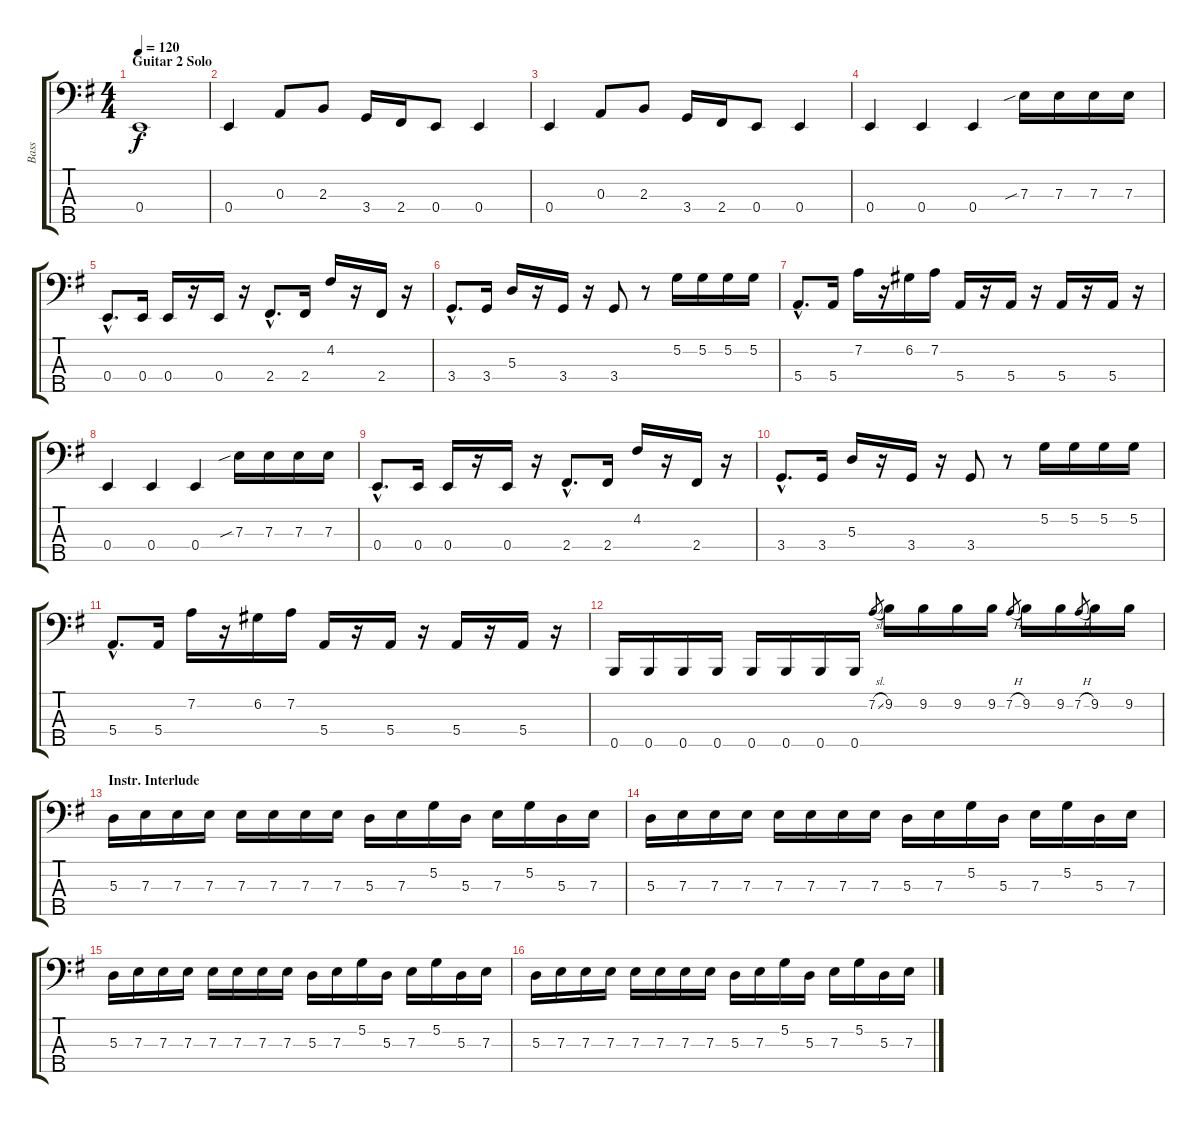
\track ("Bass" "Bass") {instrument electricbassfinger}
\staff {score tabs}
\tuning (G2 D2 A1 E1 B0) {hide}
\ts (4 4)
\section ("" "Guitar 2 Solo")
\tempo 120
\clef f4
\ks eminor
0.4.1{dy f} |
0.4.4 0.3.8 2.3.8 3.4.16 2.4.16 0.4.8 0.4.4 |
0.4.4 0.3.8 2.3.8 3.4.16 2.4.16 0.4.8 0.4.4 |
0.4.4 0.4.4 0.4.4 7.3{sib}.16 7.3.16 7.3.16 7.3.16 |
0.4{hac}.8{d} 0.4.16 0.4.16 r.16 0.4.16 r.16 2.4{hac}.8{d} 2.4.16 4.2.16 r.16 2.4.16 r.16 |
3.4{hac}.8{d} 3.4.16 5.3.16 r.16 3.4.16 r.16 3.4.8 r.8 5.2.16 5.2.16 5.2.16 5.2.16 |
5.4{hac}.8{d} 5.4.16 7.2.16 r.16 6.2.16 7.2.16 5.4.16 r.16 5.4.16 r.16 5.4.16 r.16 5.4.16 r.16 |
0.4.4 0.4.4 0.4.4 7.3{sib}.16 7.3.16 7.3.16 7.3.16 |
0.4{hac}.8{d} 0.4.16 0.4.16 r.16 0.4.16 r.16 2.4{hac}.8{d} 2.4.16 4.2.16 r.16 2.4.16 r.16 |
3.4{hac}.8{d} 3.4.16 5.3.16 r.16 3.4.16 r.16 3.4.8 r.8 5.2.16 5.2.16 5.2.16 5.2.16 |
5.4{hac}.8{d} 5.4.16 7.2.16 r.16 6.2.16 7.2.16 5.4.16 r.16 5.4.16 r.16 5.4.16 r.16 5.4.16 r.16 |
0.5.16 0.5.16 0.5.16 0.5.16 0.5.16 0.5.16 0.5.16 0.5.16 7.2{sl}.8{gr} 9.2.16 9.2.16 9.2.16 9.2.16 7.2{h}.8{gr} 9.2.16 9.2.16 7.2{h}.8{gr} 9.2.16 9.2.16 |
\section ("" "Instr. Interlude")
5.3.16 7.3.16 7.3.16 7.3.16 7.3.16 7.3.16 7.3.16 7.3.16 5.3.16 7.3.16 5.2.16 5.3.16 7.3.16 5.2.16 5.3.16 7.3.16 |
5.3.16 7.3.16 7.3.16 7.3.16 7.3.16 7.3.16 7.3.16 7.3.16 5.3.16 7.3.16 5.2.16 5.3.16 7.3.16 5.2.16 5.3.16 7.3.16 |
5.3.16 7.3.16 7.3.16 7.3.16 7.3.16 7.3.16 7.3.16 7.3.16 5.3.16 7.3.16 5.2.16 5.3.16 7.3.16 5.2.16 5.3.16 7.3.16 |
5.3.16 7.3.16 7.3.16 7.3.16 7.3.16 7.3.16 7.3.16 7.3.16 5.3.16 7.3.16 5.2.16 5.3.16 7.3.16 5.2.16 5.3.16 7.3.16
